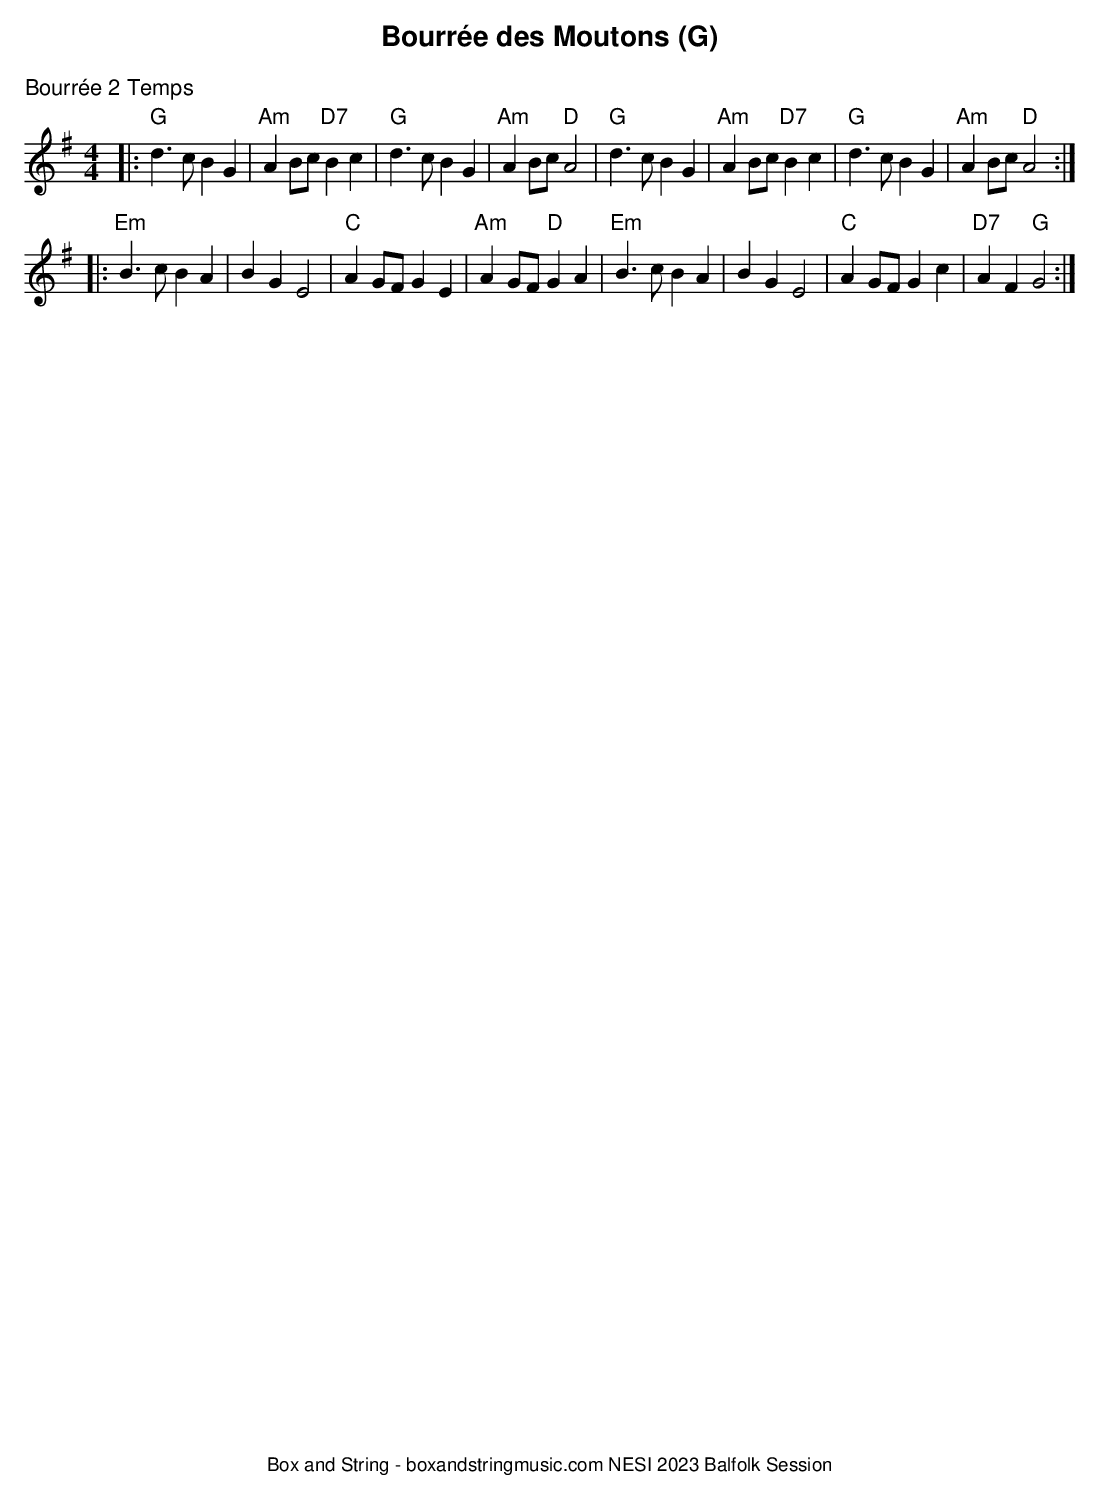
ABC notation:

X:1
T:Bourrée des Moutons (G)
M:4/4
L:1/4
K:Gmaj
%%text Bourrée 2 Temps
|: "G"d>c BG | "Am"AB/2c/2 "D7"Bc | "G"d>c BG | "Am"AB/2c/2 "D"A2 |\
"G"d>c BG | "Am"AB/2c/2 "D7"Bc | "G"d>c BG | "Am"AB/2c/2 "D"A2 :|
|: "Em"B>c BA | BG E2 | "C"AG/2F/2 GE | "Am"AG/2F/2 "D"GA |\
"Em"B>c BA | BG E2 | "C"AG/2F/2 Gc | "D7"AF "G"G2 :|
